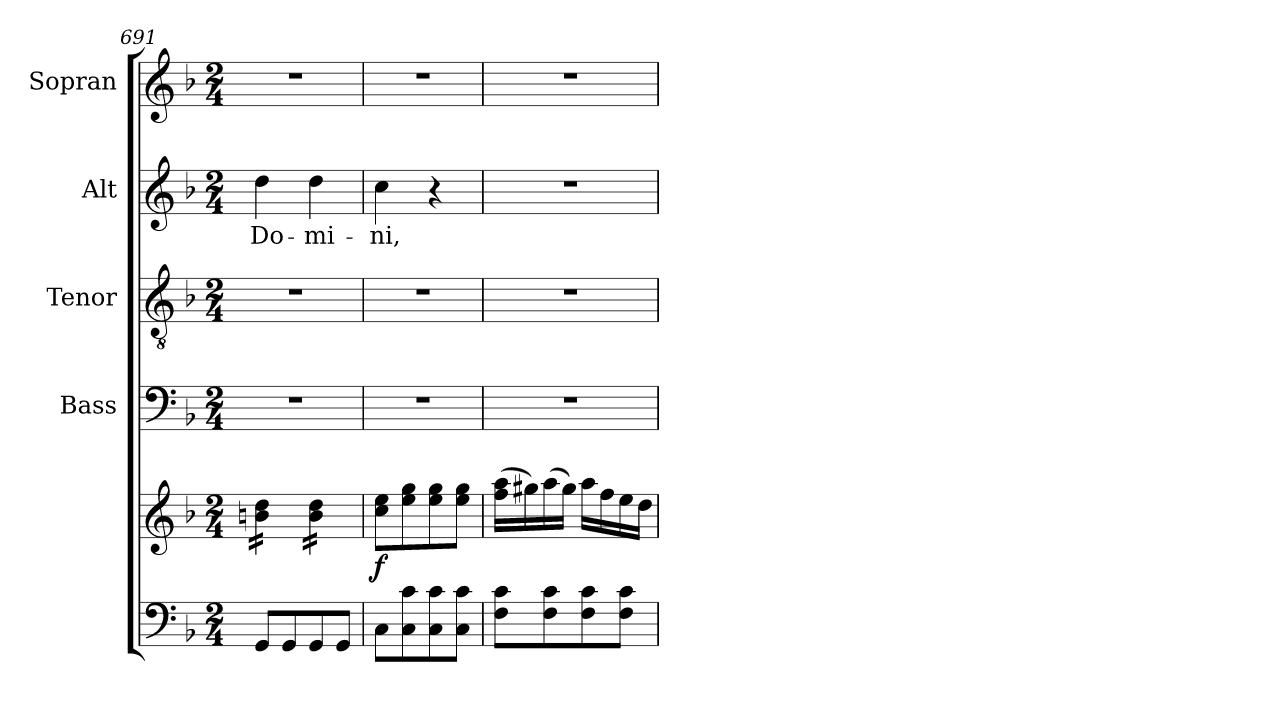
**kern	**kern	**dynam	**kern	**kern	**kern	**text	**kern
*part5	*part5	*part5	*part4	*part3	*part2	*part2	*part1
*staff6	*staff5	*staff5/6	*staff4	*staff3	*staff2	*staff2	*staff1
*	*	*	*I"Bass	*I"Tenor	*I"Alt	*	*I"Sopran
*	*	*	*I'B.	*I'T.	*I'A.	*	*I'S.
*clefF4	*clefG2	*	*clefF4	*clefGv2	*clefG2	*	*clefG2
*k[b-]	*k[b-]	*	*k[b-]	*k[b-]	*k[b-]	*	*k[b-]
*F:	*F:	*	*F:	*F:	*F:	*	*F:
*M2/4	*M2/4	*	*M2/4	*M2/4	*M2/4	*	*M2/4
=691	=691	=691	=691	=691	=691	=691	=691
!	!	!	!	!	!	!LO:LY:b	!
*	*tremolo	*	*	*	*	*	*
8GG/L	16bn\ 16dd\LL	.	2r	2r	4dd\	Do-	2r
.	16bn\ 16dd\	.	.	.	.	.	.
8GG/	16bn\ 16dd\	.	.	.	.	.	.
.	16bn\ 16dd\JJ	.	.	.	.	.	.
!	!	!	!	!	!	!LO:LY:b	!
8GG/	16b\ 16dd\LL	.	.	.	4dd\	-mi-	.
.	16b\ 16dd\	.	.	.	.	.	.
8GG/J	16b\ 16dd\	.	.	.	.	.	.
.	16b\ 16dd\JJ	.	.	.	.	.	.
*	*Xtremolo	*	*	*	*	*	*
=692	=692	=692	=692	=692	=692	=692	=692
!	!	!LO:DY:b	!	!	!	!LO:LY:b	!
8C\L	8cc\ 8ee\L	f	2r	2r	4cc\	-ni,	2r
8C\ 8c\	8ee\ 8gg\	.	.	.	.	.	.
8C\ 8c\	8ee\ 8gg\	.	.	.	4r	.	.
8C\ 8c\J	8ee\ 8gg\J	.	.	.	.	.	.
=693	=693	=693	=693	=693	=693	=693	=693
8F\ 8c\L	(>16ff\ 16aa\LL	.	2r	2r	2r	.	2r
.	16gg#X\)	.	.	.	.	.	.
8F\ 8c\	(>16aa\	.	.	.	.	.	.
.	16gg#\JJ)	.	.	.	.	.	.
8F\ 8c\	16aa\LL	.	.	.	.	.	.
.	16ff\	.	.	.	.	.	.
8F\ 8c\J	16ee\	.	.	.	.	.	.
.	16dd\JJ	.	.	.	.	.	.
=	=	=	=	=	=	=	=
*-	*-	*-	*-	*-	*-	*-	*-
